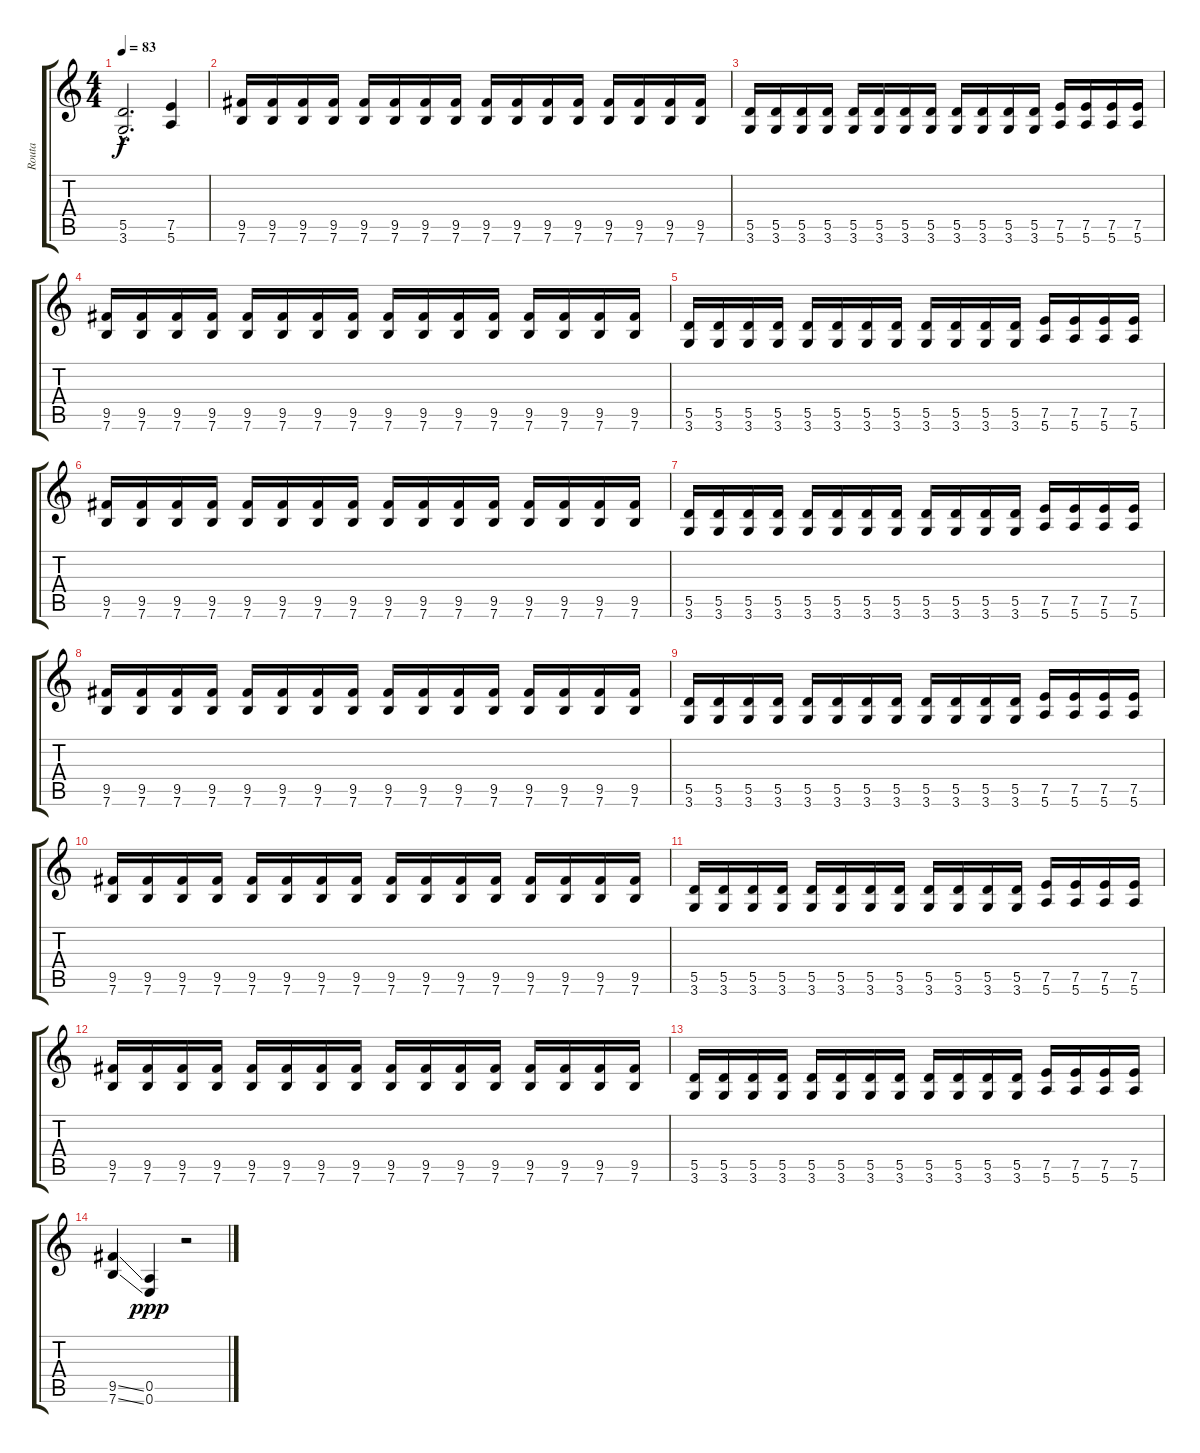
\track ("Routa" "Routa") {instrument distortionguitar}
\staff {score tabs}
\tuning (E4 B3 G3 D3 A2 E2) {hide}
\ts (4 4)
\tempo 83
\clef g2
\ks c
(5.5{hac} 3.6{hac}).2{d dy f} (7.5 5.6).4 |
(9.5 7.6).16 (9.5 7.6).16 (9.5 7.6).16 (9.5 7.6).16 (9.5 7.6).16 (9.5 7.6).16 (9.5 7.6).16 (9.5 7.6).16 (9.5 7.6).16 (9.5 7.6).16 (9.5 7.6).16 (9.5 7.6).16 (9.5 7.6).16 (9.5 7.6).16 (9.5 7.6).16 (9.5 7.6).16 |
(5.5 3.6).16 (5.5 3.6).16 (5.5 3.6).16 (5.5 3.6).16 (5.5 3.6).16 (5.5 3.6).16 (5.5 3.6).16 (5.5 3.6).16 (5.5 3.6).16 (5.5 3.6).16 (5.5 3.6).16 (5.5 3.6).16 (7.5 5.6).16 (7.5 5.6).16 (7.5 5.6).16 (7.5 5.6).16 |
(9.5 7.6).16 (9.5 7.6).16 (9.5 7.6).16 (9.5 7.6).16 (9.5 7.6).16 (9.5 7.6).16 (9.5 7.6).16 (9.5 7.6).16 (9.5 7.6).16 (9.5 7.6).16 (9.5 7.6).16 (9.5 7.6).16 (9.5 7.6).16 (9.5 7.6).16 (9.5 7.6).16 (9.5 7.6).16 |
(5.5 3.6).16 (5.5 3.6).16 (5.5 3.6).16 (5.5 3.6).16 (5.5 3.6).16 (5.5 3.6).16 (5.5 3.6).16 (5.5 3.6).16 (5.5 3.6).16 (5.5 3.6).16 (5.5 3.6).16 (5.5 3.6).16 (7.5 5.6).16 (7.5 5.6).16 (7.5 5.6).16 (7.5 5.6).16 |
(9.5 7.6).16 (9.5 7.6).16 (9.5 7.6).16 (9.5 7.6).16 (9.5 7.6).16 (9.5 7.6).16 (9.5 7.6).16 (9.5 7.6).16 (9.5 7.6).16 (9.5 7.6).16 (9.5 7.6).16 (9.5 7.6).16 (9.5 7.6).16 (9.5 7.6).16 (9.5 7.6).16 (9.5 7.6).16 |
(5.5 3.6).16 (5.5 3.6).16 (5.5 3.6).16 (5.5 3.6).16 (5.5 3.6).16 (5.5 3.6).16 (5.5 3.6).16 (5.5 3.6).16 (5.5 3.6).16 (5.5 3.6).16 (5.5 3.6).16 (5.5 3.6).16 (7.5 5.6).16 (7.5 5.6).16 (7.5 5.6).16 (7.5 5.6).16 |
(9.5 7.6).16 (9.5 7.6).16 (9.5 7.6).16 (9.5 7.6).16 (9.5 7.6).16 (9.5 7.6).16 (9.5 7.6).16 (9.5 7.6).16 (9.5 7.6).16 (9.5 7.6).16 (9.5 7.6).16 (9.5 7.6).16 (9.5 7.6).16 (9.5 7.6).16 (9.5 7.6).16 (9.5 7.6).16 |
(5.5 3.6).16 (5.5 3.6).16 (5.5 3.6).16 (5.5 3.6).16 (5.5 3.6).16 (5.5 3.6).16 (5.5 3.6).16 (5.5 3.6).16 (5.5 3.6).16 (5.5 3.6).16 (5.5 3.6).16 (5.5 3.6).16 (7.5 5.6).16 (7.5 5.6).16 (7.5 5.6).16 (7.5 5.6).16 |
(9.5 7.6).16 (9.5 7.6).16 (9.5 7.6).16 (9.5 7.6).16 (9.5 7.6).16 (9.5 7.6).16 (9.5 7.6).16 (9.5 7.6).16 (9.5 7.6).16 (9.5 7.6).16 (9.5 7.6).16 (9.5 7.6).16 (9.5 7.6).16 (9.5 7.6).16 (9.5 7.6).16 (9.5 7.6).16 |
(5.5 3.6).16 (5.5 3.6).16 (5.5 3.6).16 (5.5 3.6).16 (5.5 3.6).16 (5.5 3.6).16 (5.5 3.6).16 (5.5 3.6).16 (5.5 3.6).16 (5.5 3.6).16 (5.5 3.6).16 (5.5 3.6).16 (7.5 5.6).16 (7.5 5.6).16 (7.5 5.6).16 (7.5 5.6).16 |
(9.5 7.6).16 (9.5 7.6).16 (9.5 7.6).16 (9.5 7.6).16 (9.5 7.6).16 (9.5 7.6).16 (9.5 7.6).16 (9.5 7.6).16 (9.5 7.6).16 (9.5 7.6).16 (9.5 7.6).16 (9.5 7.6).16 (9.5 7.6).16 (9.5 7.6).16 (9.5 7.6).16 (9.5 7.6).16 |
(5.5 3.6).16 (5.5 3.6).16 (5.5 3.6).16 (5.5 3.6).16 (5.5 3.6).16 (5.5 3.6).16 (5.5 3.6).16 (5.5 3.6).16 (5.5 3.6).16 (5.5 3.6).16 (5.5 3.6).16 (5.5 3.6).16 (7.5 5.6).16 (7.5 5.6).16 (7.5 5.6).16 (7.5 5.6).16 |
(9.5{ss} 7.6{ss}).4 (0.5 0.6).4{dy ppp} r.2
